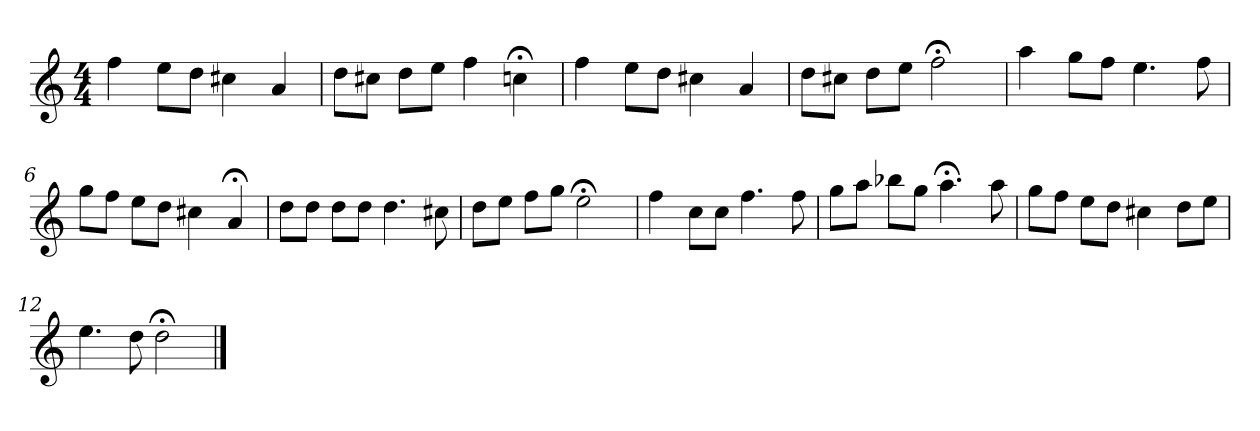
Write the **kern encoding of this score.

**kern
*part1
*staff1
*k[]
*D:dor
*M4/4
*MM120
=1
4ff
8eeL
8ddJ
4cc#X
4a
=2
8ddL
8cc#XJ
8ddL
8eeJ
4ff
4ccn;<
=3
4ff
8eeL
8ddJ
4cc#X
4a
=4
8ddL
8cc#XJ
8ddL
8eeJ
2ff;<
=5
4aa
8ggL
8ffJ
4.ee
8ff
=6
8ggL
8ffJ
8eeL
8ddJ
4cc#X
4a;<
=7
8ddL
8ddJ
8ddL
8ddJ
4.dd
8cc#X
=8
8ddL
8eeJ
8ffL
8ggJ
2ee;<
=9
4ff
8ccL
8ccJ
4.ff
8ff
=10
8ggL
8aaJ
8bb-XL
8ggJ
4.aa;<
8aa
=11
8ggL
8ffJ
8eeL
8ddJ
4cc#X
8ddL
8eeJ
=12
4.ee
8dd
2dd;<
==
*-
